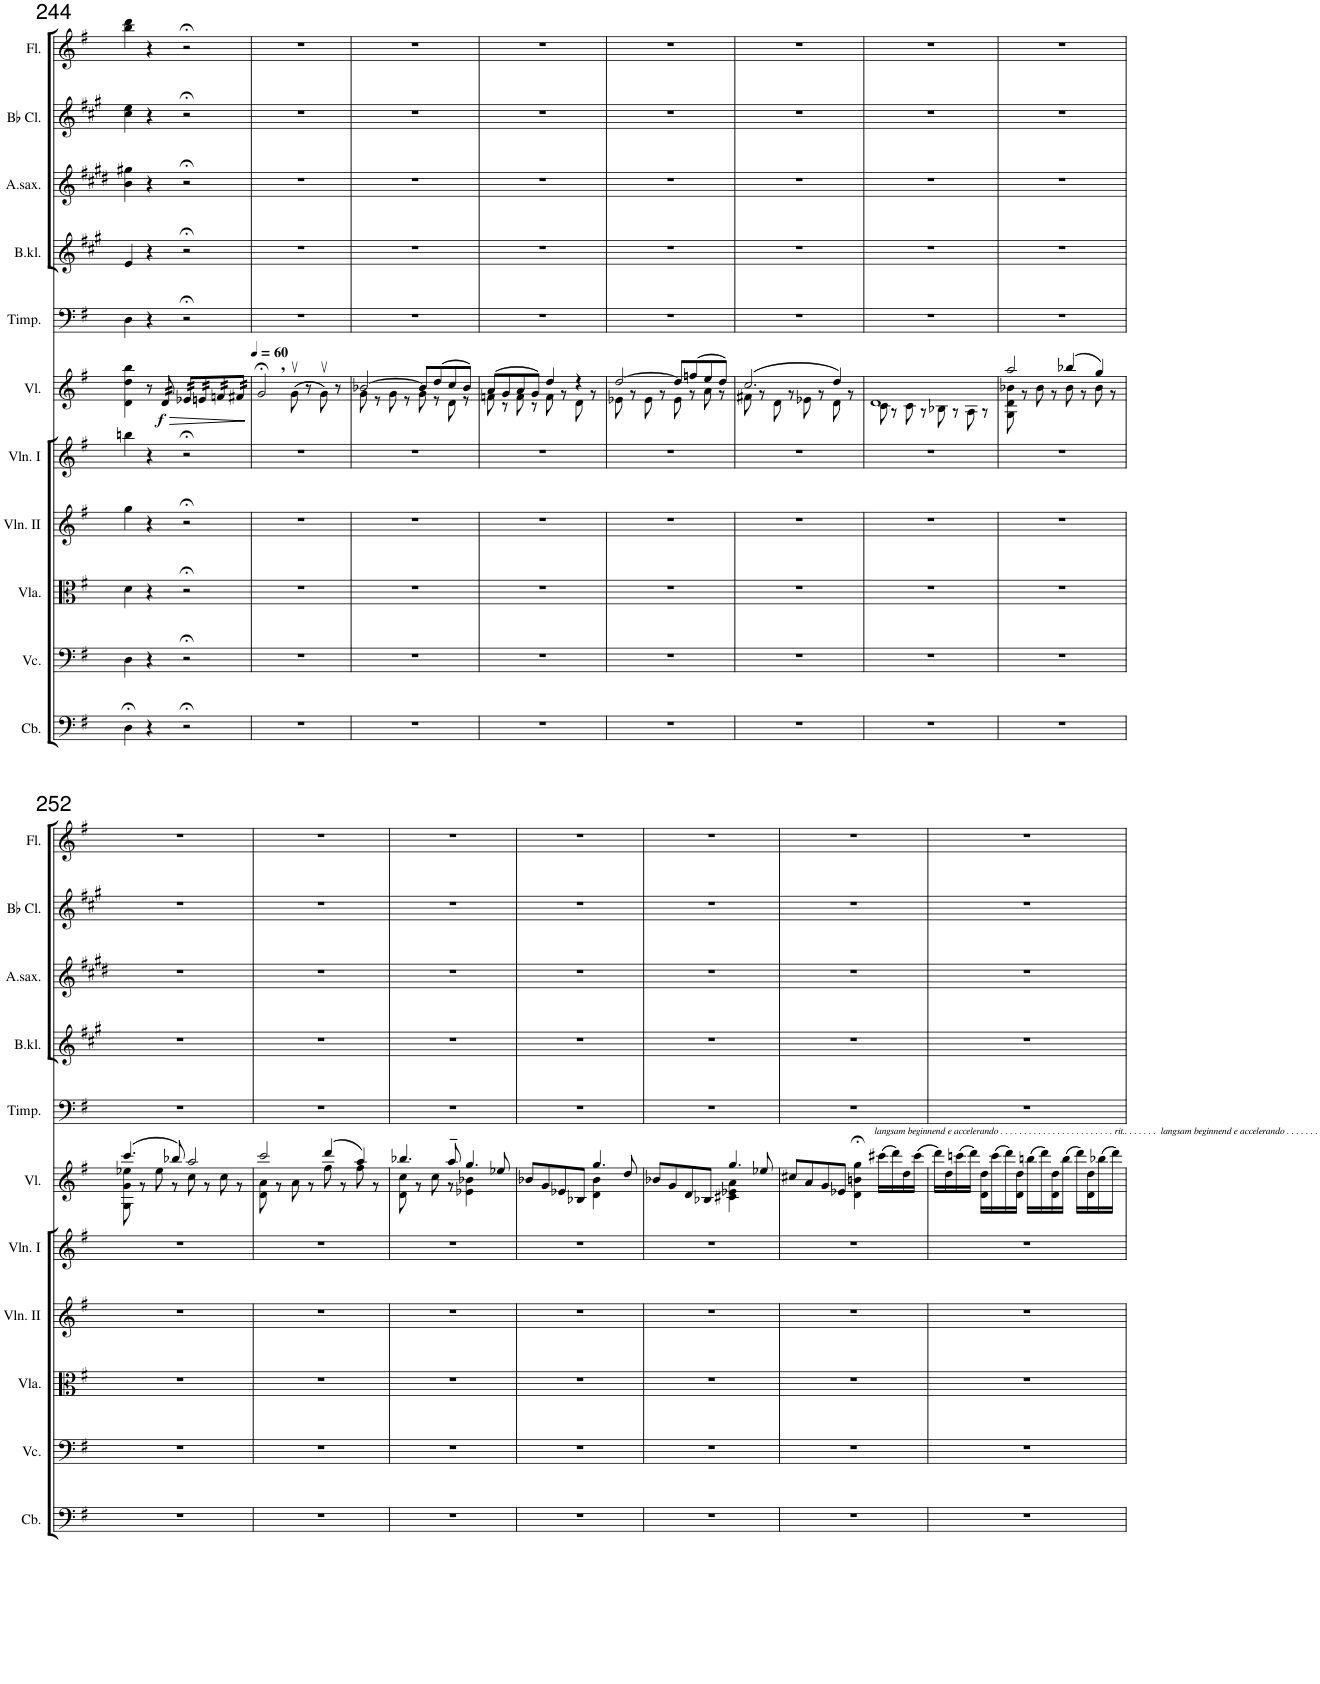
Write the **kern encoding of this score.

**kern	**kern	**kern	**kern	**kern	**kern	**dynam	**kern	**kern	**kern	**kern	**kern
*part11	*part10	*part9	*part8	*part7	*part6	*part6	*part5	*part4	*part3	*part2	*part1
*staff11	*staff10	*staff9	*staff8	*staff7	*staff6	*staff6	*staff5	*staff4	*staff3	*staff2	*staff1
*I"Contrabasses	*I"Violoncellos	*I"Violas	*I"Violins II	*I"Violins I	*I"Violine	*	*I"Timpani	*I"Bassklarinette	*I"Altsaxophon	*I"Clarinets in Bb	*I"Flutes
*I'Cb.	*I'Vc.	*I'Vla.	*I'Vln. II	*I'Vln. I	*I'Vl.	*	*I'Timp.	*I'B.kl.	*I'A.sax.	*	*I'Fl.
!!LO:PB:g=z
*clefF4	*clefF4	*clefC3	*clefG2	*clefG2	*clefG2	*	*clefF4	*clefG2	*clefG2	*clefG2	*clefG2
*Trd7c12	*	*	*	*	*	*	*	*Trd8c14	*Trd5c9	*Trd1c2	*
*k[f#]	*k[f#]	*k[f#]	*k[f#]	*k[f#]	*k[f#]	*	*k[f#]	*k[f#c#g#]	*k[f#c#g#d#]	*k[f#c#g#]	*k[f#]
*M4/4	*M4/4	*M4/4	*M4/4	*M4/4	*M4/4	*	*M4/4	*M4/4	*M4/4	*M4/4	*M4/4
*met(c)	*met(c)	*met(c)	*met(c)	*met(c)	*met(c)	*	*met(c)	*met(c)	*met(c)	*met(c)	*met(c)
=244	=244	=244	=244	=244	=244	=244	=244	=244	=244	=244	=244
4D;<\	4D\	4d\	4gg\	4bbn\	4d\ 4dd\ 4bb\	.	4D\	4e/	4b\ 4gg#X\	4cc#\ 4ee\	4bb\ 4ddd\
4r	4r	4r	4r	4r	8r	.	4r	4r	4r	4r	4r
!	!	!	!	!	!	!LO:HP:b	!	!	!	!	!
!	!	!	!	!	!	!LO:DY:n=1:b	!	!	!	!	!
*	*	*	*	*	*tremolo	*	*	*	*	*	*
.	.	.	.	.	32d/	> f	.	.	.	.	.
.	.	.	.	.	32d/	.	.	.	.	.	.
.	.	.	.	.	32d/	.	.	.	.	.	.
.	.	.	.	.	32d/	.	.	.	.	.	.
2r;<	2r;<	2r;<	2r;<	2r;<	32e-X/LLL	.	2r;<	2r;<	2r;<	2r;<	2r;<
.	.	.	.	.	32e-X/	.	.	.	.	.	.
.	.	.	.	.	32e-X/	.	.	.	.	.	.
.	.	.	.	.	32e-X/	.	.	.	.	.	.
.	.	.	.	.	32en/	.	.	.	.	.	.
.	.	.	.	.	32en/	.	.	.	.	.	.
.	.	.	.	.	32en/	.	.	.	.	.	.
.	.	.	.	.	32en/	.	.	.	.	.	.
.	.	.	.	.	32fn/	.	.	.	.	.	.
.	.	.	.	.	32fn/	.	.	.	.	.	.
.	.	.	.	.	32fn/	.	.	.	.	.	.
.	.	.	.	.	32fn/	.	.	.	.	.	.
.	.	.	.	.	32f#X/	.	.	.	.	.	.
.	.	.	.	.	32f#X/	.	.	.	.	.	.
.	.	.	.	.	32f#X/	.	.	.	.	.	.
.	.	.	.	.	32f#X/JJJ	.	.	.	.	.	.
*	*	*	*	*	*Xtremolo	*	*	*	*	*	*
.	.	.	.	.	.	]	.	.	.	.	.
=245	=245	=245	=245	=245	=245	=245	=245	=245	=245	=245	=245
*	*	*	*	*	*	*	*	*	*	*	*^
1r	1r	1r	1r	1r	2g;<,/	.	1r	1r	1r	1r	1r	2ryy
*	*	*	*	*	*	*	*	*	*	*	*MM60	*
.	.	.	.	.	(>8gv\	.	.	.	.	.	.	2ryy
.	.	.	.	.	8r	.	.	.	.	.	.	.
.	.	.	.	.	8gv\)	.	.	.	.	.	.	.
.	.	.	.	.	8r	.	.	.	.	.	.	.
*	*	*	*	*	*	*	*	*	*	*	*v	*v
=246	=246	=246	=246	=246	=246	=246	=246	=246	=246	=246	=246
*	*	*	*	*	*^	*	*	*	*	*	*
1r	1r	1r	1r	1r	[2b-X/	8g\	.	1r	1r	1r	1r	1r
.	.	.	.	.	.	8r	.	.	.	.	.	.
.	.	.	.	.	.	8g\	.	.	.	.	.	.
.	.	.	.	.	.	8r	.	.	.	.	.	.
.	.	.	.	.	8b-/L]	8g\	.	.	.	.	.	.
.	.	.	.	.	(8dd/	8r	.	.	.	.	.	.
.	.	.	.	.	8cc/	8d\	.	.	.	.	.	.
.	.	.	.	.	8b-/J)	8r	.	.	.	.	.	.
=247	=247	=247	=247	=247	=247	=247	=247	=247	=247	=247	=247	=247
1r	1r	1r	1r	1r	(8a/L	8fn\	.	1r	1r	1r	1r	1r
.	.	.	.	.	8g/	8r	.	.	.	.	.	.
.	.	.	.	.	8a/	8f\	.	.	.	.	.	.
.	.	.	.	.	8g/J)	8r	.	.	.	.	.	.
.	.	.	.	.	4dd/	8f\	.	.	.	.	.	.
.	.	.	.	.	.	8r	.	.	.	.	.	.
.	.	.	.	.	4r	8d\	.	.	.	.	.	.
.	.	.	.	.	.	8r	.	.	.	.	.	.
=248	=248	=248	=248	=248	=248	=248	=248	=248	=248	=248	=248	=248
1r	1r	1r	1r	1r	[2dd/	8e-X\	.	1r	1r	1r	1r	1r
.	.	.	.	.	.	8r	.	.	.	.	.	.
.	.	.	.	.	.	8e-\	.	.	.	.	.	.
.	.	.	.	.	.	8r	.	.	.	.	.	.
.	.	.	.	.	8dd/L]	8e-\	.	.	.	.	.	.
.	.	.	.	.	(8ffn/	8r	.	.	.	.	.	.
.	.	.	.	.	8ee/	8a\	.	.	.	.	.	.
.	.	.	.	.	8dd/J)	8r	.	.	.	.	.	.
=249	=249	=249	=249	=249	=249	=249	=249	=249	=249	=249	=249	=249
1r	1r	1r	1r	1r	(2.cc/	8f#X\	.	1r	1r	1r	1r	1r
.	.	.	.	.	.	8r	.	.	.	.	.	.
.	.	.	.	.	.	8d\	.	.	.	.	.	.
.	.	.	.	.	.	8r	.	.	.	.	.	.
.	.	.	.	.	.	8e-X\	.	.	.	.	.	.
.	.	.	.	.	.	8r	.	.	.	.	.	.
.	.	.	.	.	4dd/)	8d\	.	.	.	.	.	.
.	.	.	.	.	.	8r	.	.	.	.	.	.
=250	=250	=250	=250	=250	=250	=250	=250	=250	=250	=250	=250	=250
1r	1r	1r	1r	1r	1d	8c\	.	1r	1r	1r	1r	1r
.	.	.	.	.	.	8r	.	.	.	.	.	.
.	.	.	.	.	.	8c\	.	.	.	.	.	.
.	.	.	.	.	.	8r	.	.	.	.	.	.
.	.	.	.	.	.	8B-X\	.	.	.	.	.	.
.	.	.	.	.	.	8r	.	.	.	.	.	.
.	.	.	.	.	.	8A\	.	.	.	.	.	.
.	.	.	.	.	.	8r	.	.	.	.	.	.
=251	=251	=251	=251	=251	=251	=251	=251	=251	=251	=251	=251	=251
1r	1r	1r	1r	1r	2aa/	8G\ 8d\ 8b-X\	.	1r	1r	1r	1r	1r
.	.	.	.	.	.	8r	.	.	.	.	.	.
.	.	.	.	.	.	8b-\	.	.	.	.	.	.
.	.	.	.	.	.	8r	.	.	.	.	.	.
.	.	.	.	.	(4bb-X/	8b-\	.	.	.	.	.	.
.	.	.	.	.	.	8r	.	.	.	.	.	.
.	.	.	.	.	4gg/)	8b-\	.	.	.	.	.	.
.	.	.	.	.	.	8r	.	.	.	.	.	.
!!LO:LB:g=z
=252	=252	=252	=252	=252	=252	=252	=252	=252	=252	=252	=252	=252
1r	1r	1r	1r	1r	(4.ccc/	8G\ 8g\ 8ee-X\	.	1r	1r	1r	1r	1r
.	.	.	.	.	.	8r	.	.	.	.	.	.
.	.	.	.	.	.	8ee-\	.	.	.	.	.	.
.	.	.	.	.	8bb-X/)	8r	.	.	.	.	.	.
.	.	.	.	.	2aa/	8cc\	.	.	.	.	.	.
.	.	.	.	.	.	8r	.	.	.	.	.	.
.	.	.	.	.	.	8cc\	.	.	.	.	.	.
.	.	.	.	.	.	8r	.	.	.	.	.	.
=253	=253	=253	=253	=253	=253	=253	=253	=253	=253	=253	=253	=253
1r	1r	1r	1r	1r	2ccc/	8d\ 8a\	.	1r	1r	1r	1r	1r
.	.	.	.	.	.	8r	.	.	.	.	.	.
.	.	.	.	.	.	8a\	.	.	.	.	.	.
.	.	.	.	.	.	8r	.	.	.	.	.	.
.	.	.	.	.	(4ddd/	8ff#\	.	.	.	.	.	.
.	.	.	.	.	.	8r	.	.	.	.	.	.
.	.	.	.	.	4aa/)	8ff#\	.	.	.	.	.	.
.	.	.	.	.	.	8r	.	.	.	.	.	.
=254	=254	=254	=254	=254	=254	=254	=254	=254	=254	=254	=254	=254
1r	1r	1r	1r	1r	4.bb-X/	8d\ 8cc\	.	1r	1r	1r	1r	1r
.	.	.	.	.	.	8r	.	.	.	.	.	.
.	.	.	.	.	.	8cc\	.	.	.	.	.	.
.	.	.	.	.	8aa~/	8r	.	.	.	.	.	.
.	.	.	.	.	4.gg/	4e-X\ 4b-X\	.	.	.	.	.	.
.	.	.	.	.	.	4ryy	.	.	.	.	.	.
.	.	.	.	.	8ee-X/	.	.	.	.	.	.	.
=255	=255	=255	=255	=255	=255	=255	=255	=255	=255	=255	=255	=255
1r	1r	1r	1r	1r	8b-X/L	2ryy	.	1r	1r	1r	1r	1r
.	.	.	.	.	8g/	.	.	.	.	.	.	.
.	.	.	.	.	8e-X/	.	.	.	.	.	.	.
.	.	.	.	.	8B-X/J	.	.	.	.	.	.	.
.	.	.	.	.	4.gg/	4d\ 4b-\	.	.	.	.	.	.
.	.	.	.	.	.	4ryy	.	.	.	.	.	.
.	.	.	.	.	8dd/	.	.	.	.	.	.	.
=256	=256	=256	=256	=256	=256	=256	=256	=256	=256	=256	=256	=256
1r	1r	1r	1r	1r	8b-X/L	2ryy	.	1r	1r	1r	1r	1r
.	.	.	.	.	8g/	.	.	.	.	.	.	.
.	.	.	.	.	8d/	.	.	.	.	.	.	.
.	.	.	.	.	8B-X/J	.	.	.	.	.	.	.
.	.	.	.	.	4.gg/	4c#X\ 4e-X\ 4a\	.	.	.	.	.	.
.	.	.	.	.	.	4ryy	.	.	.	.	.	.
.	.	.	.	.	8ee-X/	.	.	.	.	.	.	.
*	*	*	*	*	*v	*v	*	*	*	*	*	*
=257	=257	=257	=257	=257	=257	=257	=257	=257	=257	=257	=257
1r	1r	1r	1r	1r	8cc#X/L	.	1r	1r	1r	1r	1r
.	.	.	.	.	8a/	.	.	.	.	.	.
.	.	.	.	.	8g/	.	.	.	.	.	.
.	.	.	.	.	8e-X/J	.	.	.	.	.	.
.	.	.	.	.	4d\;< 4bn\;< 4gg\;<	.	.	.	.	.	.
!	!	!	!	!	!LO:TX:a:i:t=langsam beginnend e accelerando . . . . . . . . . . . . . . . . . . . . . . . . rit.. . . . . . .  langsam beginnend e accelerando . . . . . . .	!	!	!	!	!	!
.	.	.	.	.	(16ccc#X\LL	.	.	.	.	.	.
.	.	.	.	.	16ddd\)	.	.	.	.	.	.
.	.	.	.	.	16dd\	.	.	.	.	.	.
.	.	.	.	.	(16ccc#\JJ	.	.	.	.	.	.
=258	=258	=258	=258	=258	=258	=258	=258	=258	=258	=258	=258
1r	1r	1r	1r	1r	16ddd\LL)	.	1r	1r	1r	1r	1r
.	.	.	.	.	16dd\	.	.	.	.	.	.
.	.	.	.	.	(16cccn\	.	.	.	.	.	.
.	.	.	.	.	16ddd\JJ)	.	.	.	.	.	.
.	.	.	.	.	16d\ 16dd\LL	.	.	.	.	.	.
.	.	.	.	.	(16ccc\	.	.	.	.	.	.
.	.	.	.	.	16ddd\)	.	.	.	.	.	.
.	.	.	.	.	16d\ 16dd\JJ	.	.	.	.	.	.
.	.	.	.	.	(16bbn\LL	.	.	.	.	.	.
.	.	.	.	.	16ddd\)	.	.	.	.	.	.
.	.	.	.	.	16d\ 16dd\	.	.	.	.	.	.
.	.	.	.	.	(16bb\JJ	.	.	.	.	.	.
.	.	.	.	.	16ddd\LL)	.	.	.	.	.	.
.	.	.	.	.	16d\ 16dd\	.	.	.	.	.	.
.	.	.	.	.	(16bb-X\	.	.	.	.	.	.
.	.	.	.	.	16ddd\JJ)	.	.	.	.	.	.
=	=	=	=	=	=	=	=	=	=	=	=
*-	*-	*-	*-	*-	*-	*-	*-	*-	*-	*-	*-
